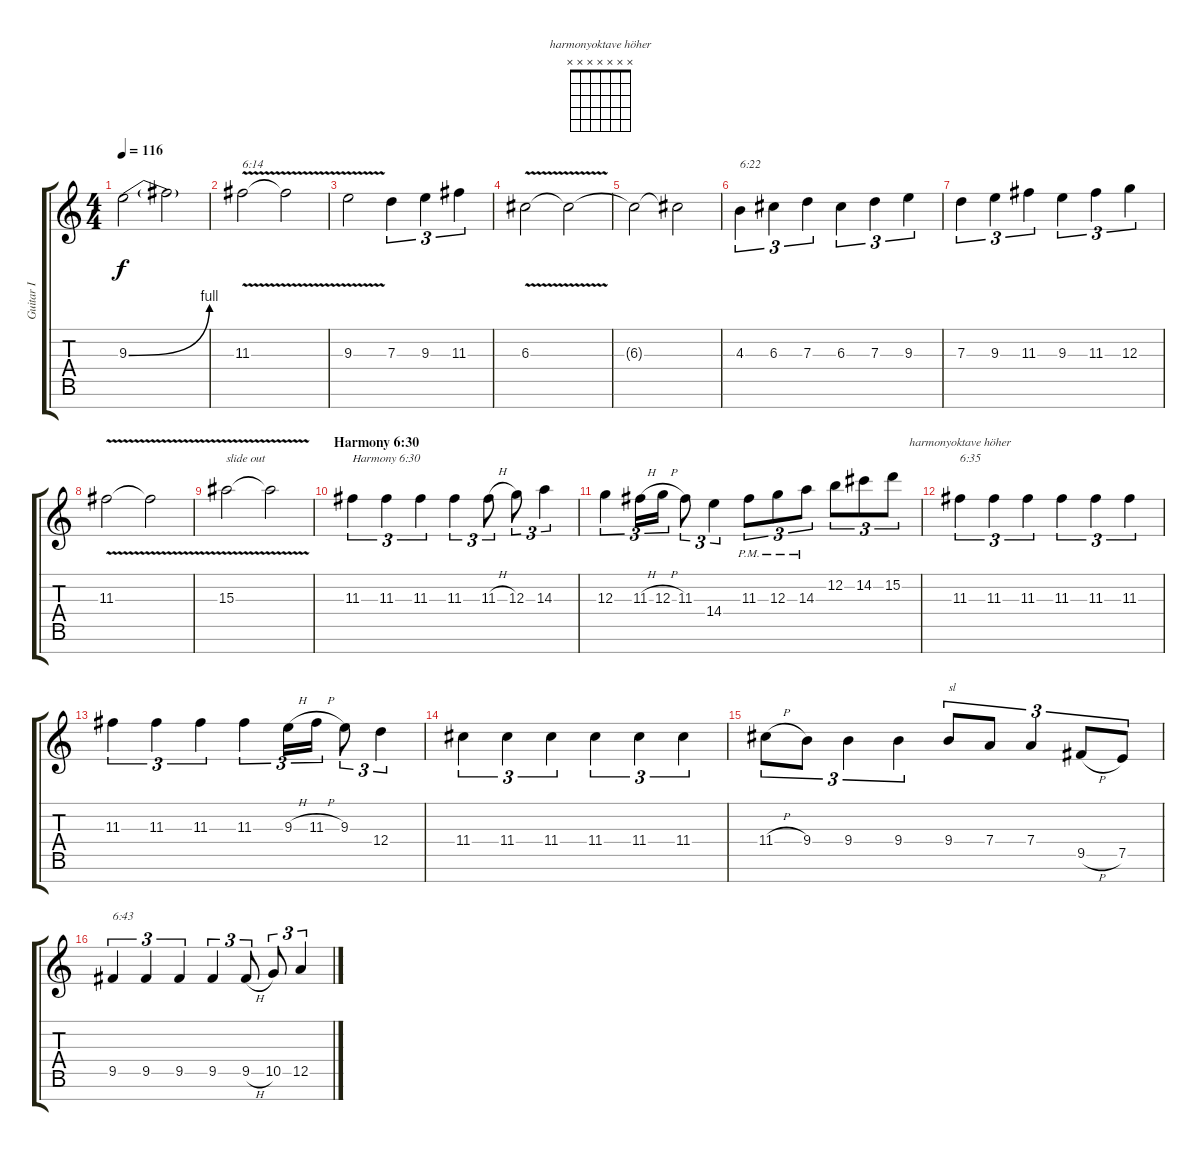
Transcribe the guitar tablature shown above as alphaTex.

\track ("Guitar I" "Guitar I") {instrument distortionguitar}
\staff {score tabs}
\tuning (E4 B3 G3 D3 A2 E2 B1) {hide}
\chord ("harmonyoktave höher " x x x x x x x)
\ts (4 4)
\tempo 116
\clef g2
\ks c
9.3{be (bend 0 0 60 4)}.2{dy f} 9.3{t}.2 |
11.3{v}.2{txt "6:14"} 11.3{t}.2 |
9.3{v}.2 7.3.4{tu (3 2)} 9.3.4{tu (3 2)} 11.3.4{tu (3 2)} |
6.3{v}.2 6.3{t}.2 |
6.3{t}.2 6.3{t}.2 |
4.3.4{tu (3 2) txt "6:22"} 6.3.4{tu (3 2)} 7.3.4{tu (3 2)} 6.3.4{tu (3 2)} 7.3.4{tu (3 2)} 9.3.4{tu (3 2)} |
7.3.4{tu (3 2)} 9.3.4{tu (3 2)} 11.3.4{tu (3 2)} 9.3.4{tu (3 2)} 11.3.4{tu (3 2)} 12.3.4{tu (3 2)} |
11.3{v}.2 11.3{t}.2 |
15.3{v}.2{txt "slide out"} 15.3{t}.2 |
\section ("" "Harmony 6:30")
11.3.4{tu (3 2) txt "Harmony 6:30"} 11.3.4{tu (3 2)} 11.3.4{tu (3 2)} 11.3.4{tu (3 2)} 11.3{h}.8{tu (3 2)} 12.3.8{tu (3 2)} 14.3.4{tu (3 2)} |
12.3.4{tu (3 2)} 11.3{h}.16{tu (3 2)} 12.3{h}.16{tu (3 2)} 11.3.8{tu (3 2)} 14.4.4{tu (3 2)} 11.3{pm}.8{tu (3 2)} 12.3{pm}.8{tu (3 2)} 14.3{pm}.8{tu (3 2)} 12.2.8{tu (3 2)} 14.2.8{tu (3 2)} 15.2.8{tu (3 2)} |
11.3.4{tu (3 2) ch "harmonyoktave höher " txt "6:35"} 11.3.4{tu (3 2)} 11.3.4{tu (3 2)} 11.3.4{tu (3 2)} 11.3.4{tu (3 2)} 11.3.4{tu (3 2)} |
11.3.4{tu (3 2)} 11.3.4{tu (3 2)} 11.3.4{tu (3 2)} 11.3.4{tu (3 2)} 9.3{h}.16{tu (3 2)} 11.3{h}.16{tu (3 2)} 9.3.8{tu (3 2)} 12.4.4{tu (3 2)} |
11.4.4{tu (3 2)} 11.4.4{tu (3 2)} 11.4.4{tu (3 2)} 11.4.4{tu (3 2)} 11.4.4{tu (3 2)} 11.4.4{tu (3 2)} |
11.4{h}.8{tu (3 2)} 9.4.8{tu (3 2)} 9.4.4{tu (3 2)} 9.4.4{tu (3 2)} 9.4.8{tu (3 2) txt "sl"} 7.4.8{tu (3 2)} 7.4.4{tu (3 2)} 9.5{h}.8{tu (3 2)} 7.5.8{tu (3 2)} |
9.5.4{tu (3 2) txt "6:43"} 9.5.4{tu (3 2)} 9.5.4{tu (3 2)} 9.5.4{tu (3 2)} 9.5{h}.8{tu (3 2)} 10.5.8{tu (3 2)} 12.5.4{tu (3 2)}
